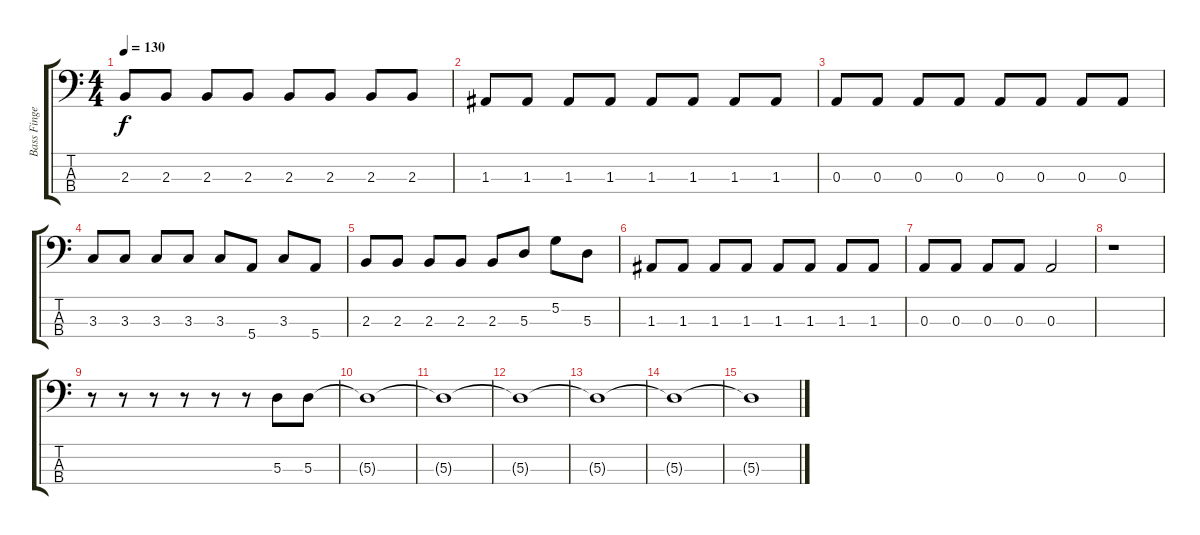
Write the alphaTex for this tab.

\track ("Bass Finger" "Bass Finge") {instrument electricbassfinger}
\staff {score tabs}
\tuning (G2 D2 A1 E1) {hide}
\ts (4 4)
\tempo 130
\clef f4
\ks c
2.3.8{dy f} 2.3.8 2.3.8 2.3.8 2.3.8 2.3.8 2.3.8 2.3.8 |
1.3.8 1.3.8 1.3.8 1.3.8 1.3.8 1.3.8 1.3.8 1.3.8 |
0.3.8 0.3.8 0.3.8 0.3.8 0.3.8 0.3.8 0.3.8 0.3.8 |
3.3.8 3.3.8 3.3.8 3.3.8 3.3.8 5.4.8 3.3.8 5.4.8 |
2.3.8 2.3.8 2.3.8 2.3.8 2.3.8 5.3.8 5.2.8 5.3.8 |
1.3.8 1.3.8 1.3.8 1.3.8 1.3.8 1.3.8 1.3.8 1.3.8 |
0.3.8 0.3.8 0.3.8 0.3.8 0.3.2 |
r.1 |
r.8 r.8 r.8 r.8 r.8 r.8 5.3.8 5.3.8 |
5.3{t}.1 |
5.3{t}.1 |
5.3{t}.1 |
5.3{t}.1 |
5.3{t}.1 |
5.3{t}.1
